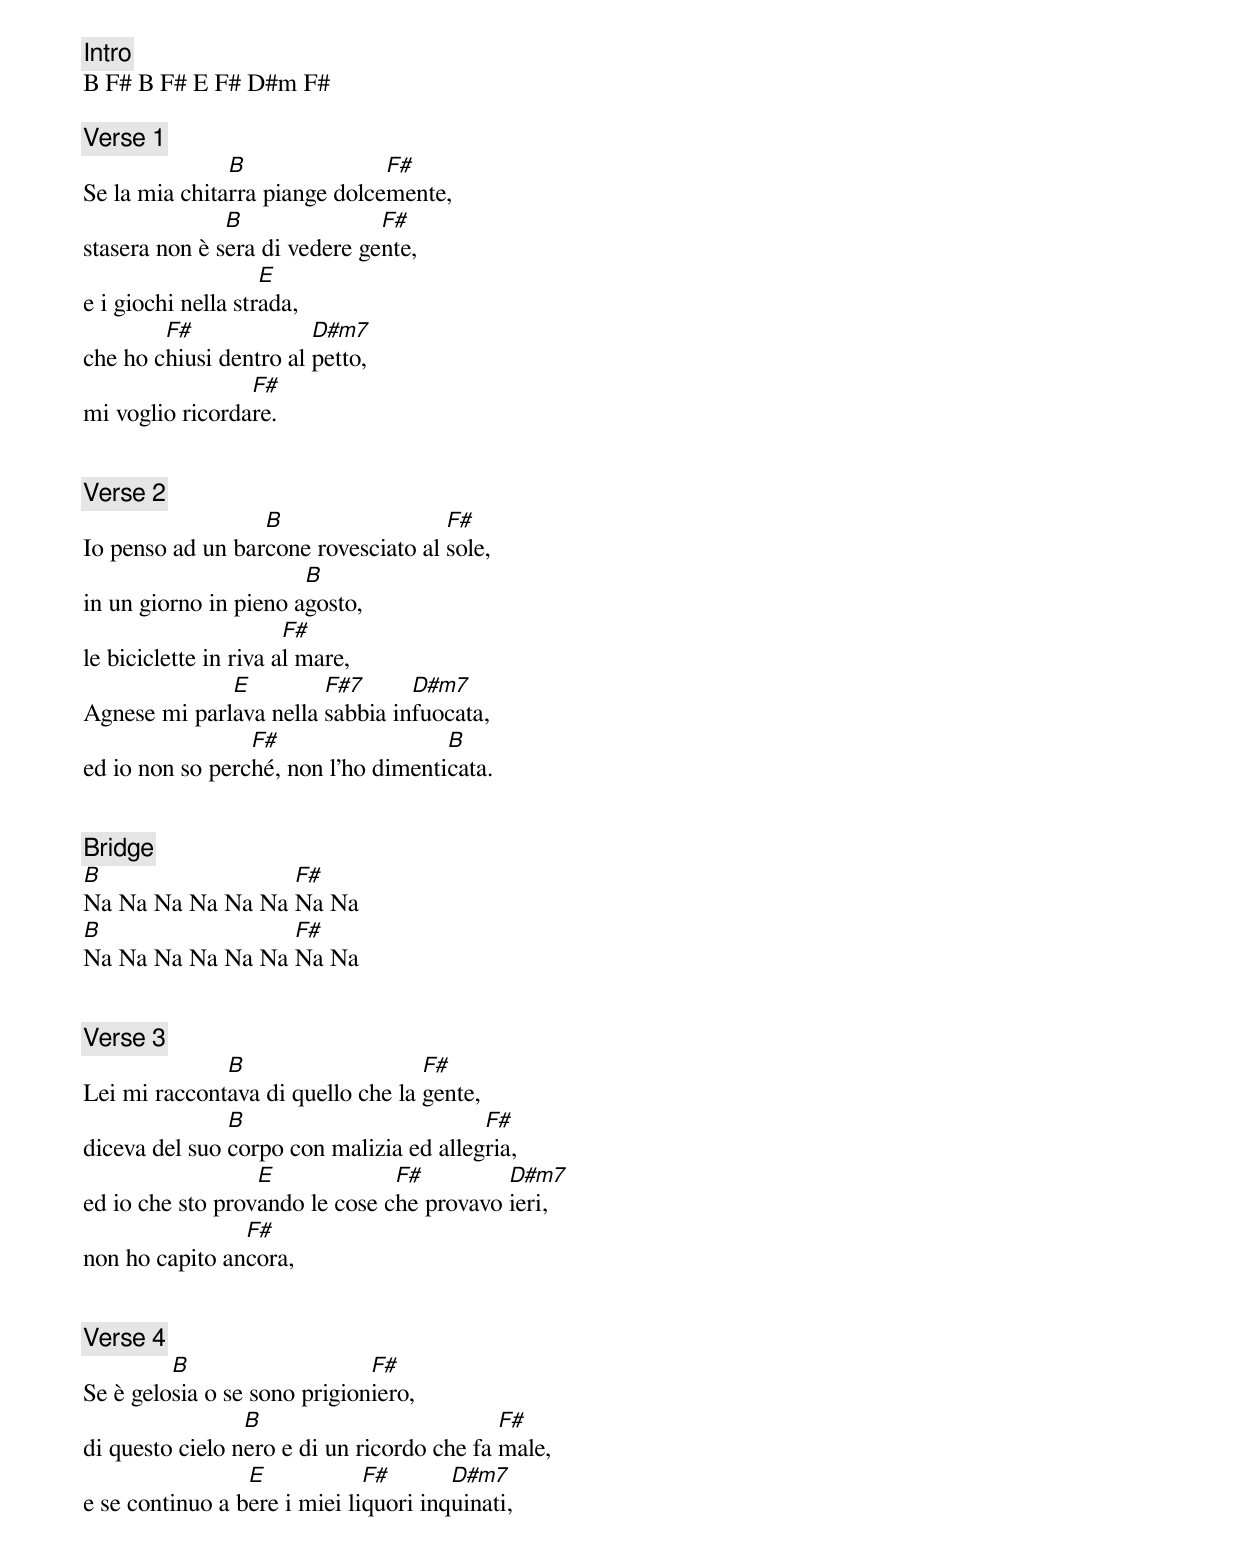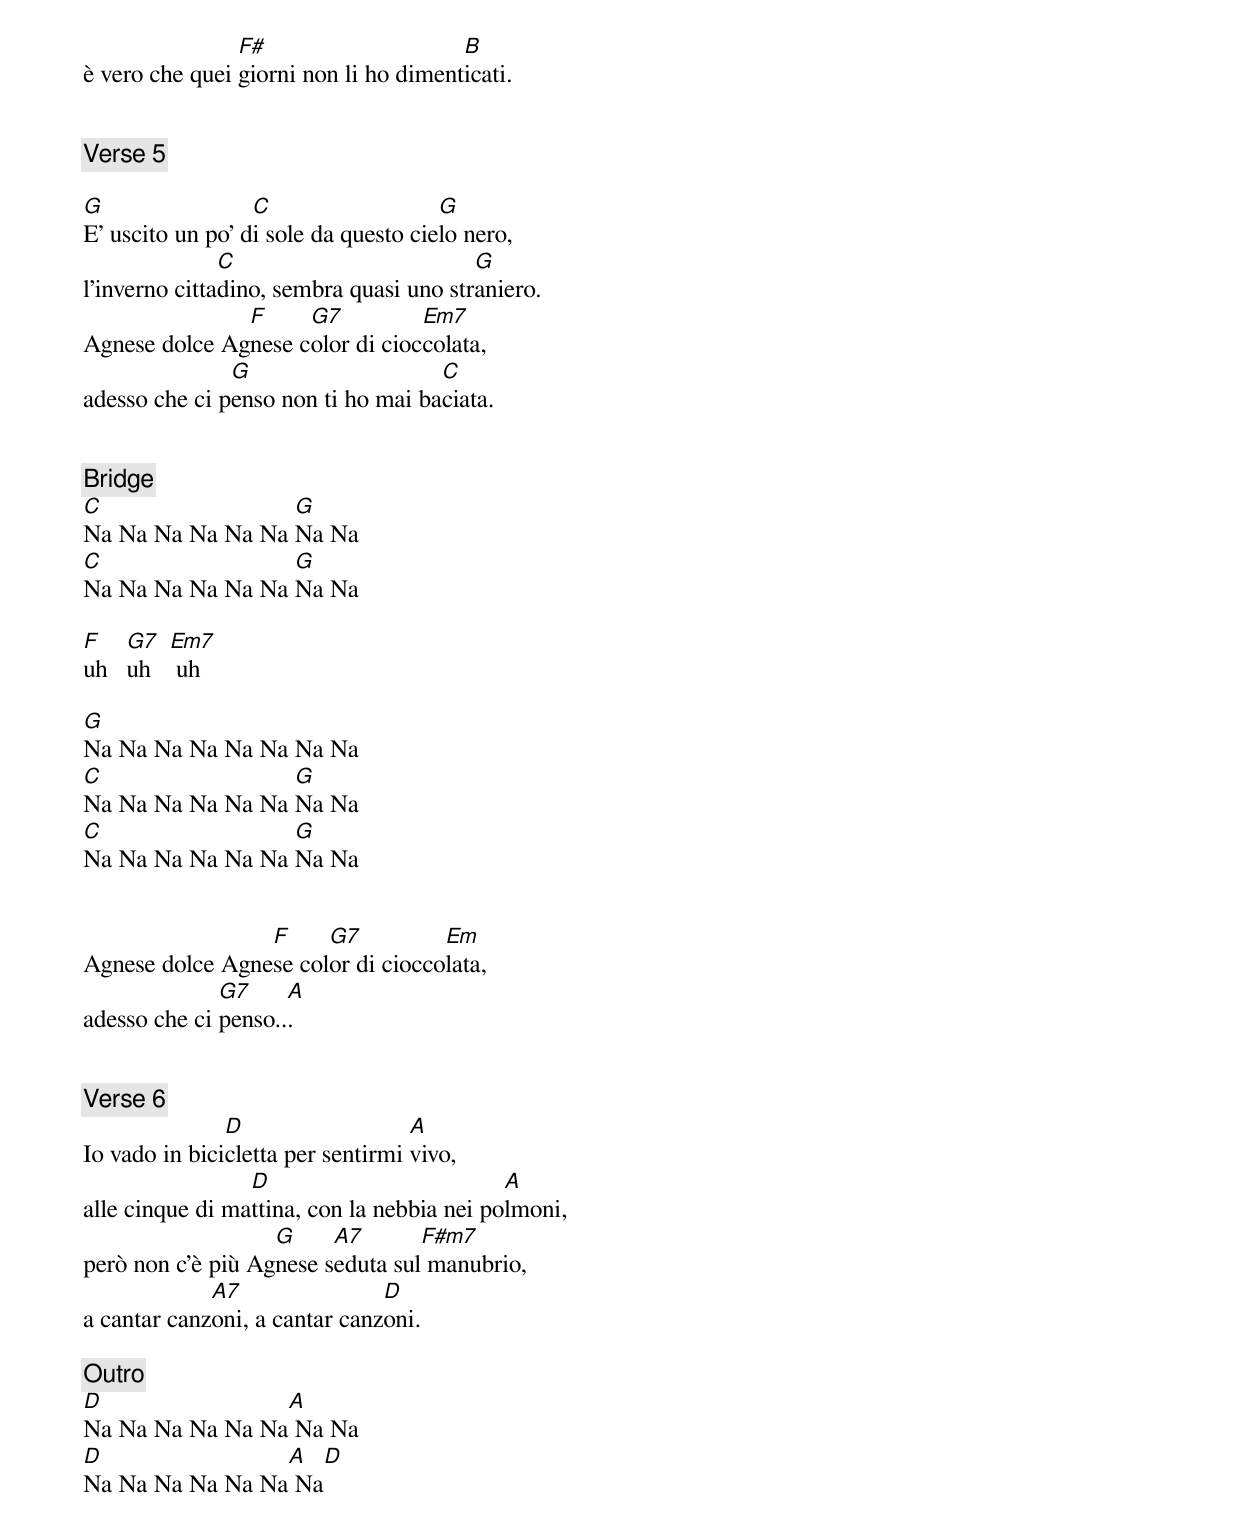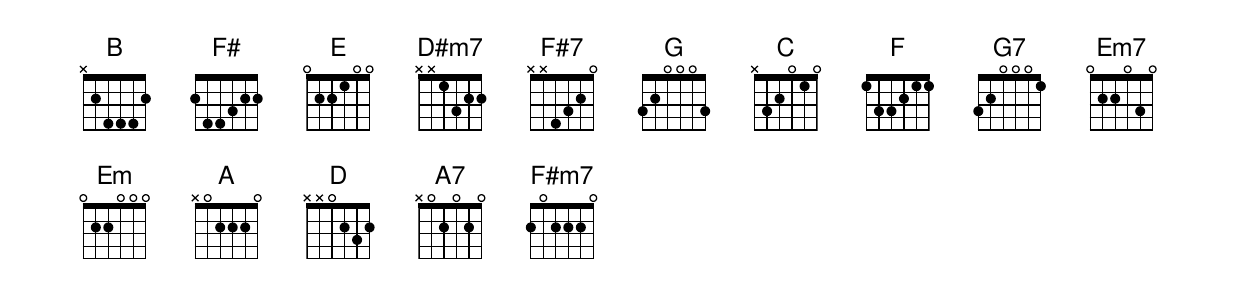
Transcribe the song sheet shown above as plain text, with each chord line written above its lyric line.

[Intro]
B F# B F# E F# D#m F#

[Verse 1]
               B               F#
Se la mia chitarra piange dolcemente,
               B               F#
stasera non è sera di vedere gente,
                    E
e i giochi nella strada,
        F#              D#m7
che ho chiusi dentro al petto,
                 F#
mi voglio ricordare.


[Verse 2]
                  B                  F#
Io penso ad un barcone rovesciato al sole,
                       B
in un giorno in pieno agosto,
                       F#
le biciclette in riva al mare,
              E         F#7      D#m7
Agnese mi parlava nella sabbia infuocata,
                 F#                  B
ed io non so perché, non l'ho dimenticata.


[Bridge]
B                 F#
Na Na Na Na Na Na Na Na
B                 F#
Na Na Na Na Na Na Na Na


[Verse 3]
              B                    F#
Lei mi raccontava di quello che la gente,
               B                         F#
diceva del suo corpo con malizia ed allegria,
                  E             F#         D#m7
ed io che sto provando le cose che provavo ieri,
                F#
non ho capito ancora,


[Verse 4]
         B                    F#
Se è gelosia o se sono prigioniero,
                 B                          F#
di questo cielo nero e di un ricordo che fa male,
                 E            F#       D#m7
e se continuo a bere i miei liquori inquinati,
                F#                     B
è vero che quei giorni non li ho dimenticati.


[Verse 5]

G                 C                   G
E' uscito un po' di sole da questo cielo nero,
               C                         G
l'inverno cittadino, sembra quasi uno straniero.
               F     G7          Em7
Agnese dolce Agnese color di cioccolata,
               G                    C
adesso che ci penso non ti ho mai baciata.


[Bridge]
C                 G
Na Na Na Na Na Na Na Na
C                 G
Na Na Na Na Na Na Na Na

F    G7   Em7
uh   uh    uh

G
Na Na Na Na Na Na Na Na
C                 G
Na Na Na Na Na Na Na Na
C                 G
Na Na Na Na Na Na Na Na


                 F     G7          Em
Agnese dolce Agnese color di cioccolata,
              G7     A
adesso che ci penso...


[Verse 6]
               D                   A
Io vado in bicicletta per sentirmi vivo,
                 D                          A
alle cinque di mattina, con la nebbia nei polmoni,
                   G     A7       F#m7
però non c'è più Agnese seduta sul manubrio,
             A7                D
a cantar canzoni, a cantar canzoni.

[Outro]
D                A
Na Na Na Na Na Na Na Na
D                A    D
Na Na Na Na Na Na Na
